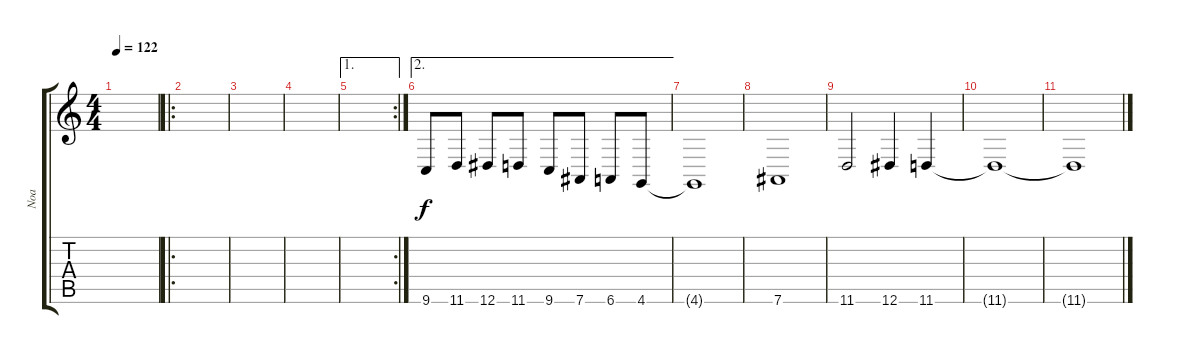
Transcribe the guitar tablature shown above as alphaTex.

\track ("Noa" "Noa") {instrument viola}
\staff {score tabs}
\tuning (Eb4 Bb3 Gb3 Db3 Ab2 Eb2) {hide}
\ts (4 4)
\tempo 122
\clef g2
\ks c
|
\ro
|
|
|
\ae 1
\rc 2
|
\ae 2
9.6.8 11.6.8 12.6.8 11.6.8 9.6.8 7.6.8 6.6.8 4.6.8 |
4.6{t}.1 |
7.6.1 |
11.6.2 12.6.4 11.6.4 |
11.6{t}.1 |
11.6{t}.1
